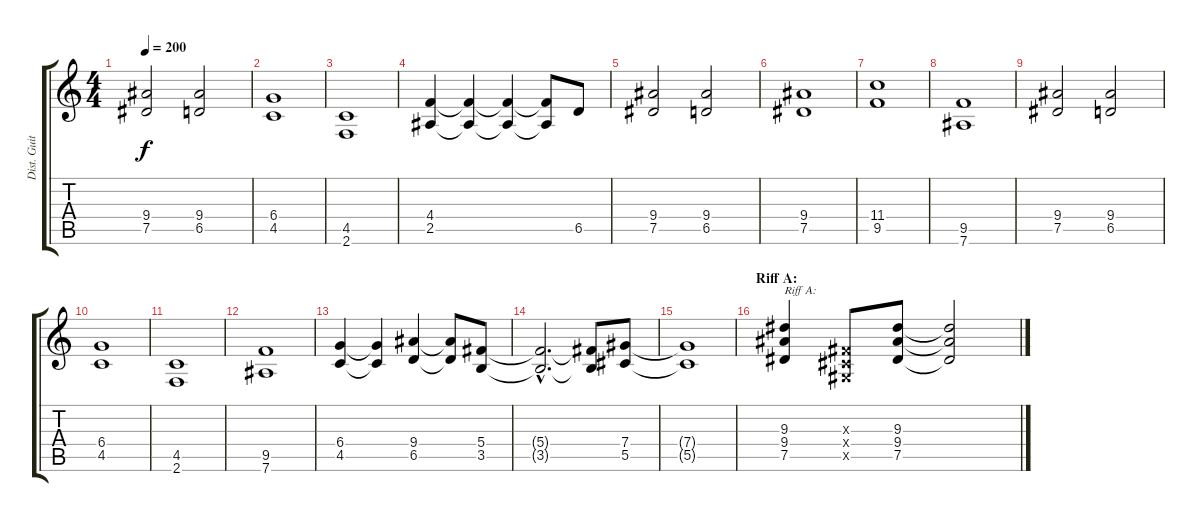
\track ("Dist. Guitar 2" "Dist. Guit") {instrument distortionguitar}
\staff {score tabs}
\tuning (Eb4 Bb3 Gb3 Db3 Ab2 Eb2) {hide}
\ts (4 4)
\tempo 200
\clef g2
\ks c
(9.4 7.5).2{dy f} (9.4 6.5).2 |
(6.4 4.5).1 |
(4.5 2.6).1 |
(4.4 2.5).4 (4.4{t} 2.5{t}).4 (4.4{t} 2.5{t}).4 (4.4{t} 2.5{t}).8 6.5.8 |
(9.4 7.5).2 (9.4 6.5).2 |
(9.4 7.5).1 |
(11.4 9.5).1 |
(9.5 7.6).1 |
(9.4 7.5).2 (9.4 6.5).2 |
(6.4 4.5).1 |
(4.5 2.6).1 |
(9.5 7.6).1 |
(6.4 4.5).4 (6.4{t} 4.5{t}).4 (9.4 6.5).4 (9.4{t} 6.5{t}).8 (5.4 3.5).8 |
(5.4{hac t} 3.5{hac t}).2{d} (5.4{t} 3.5{t}).8 (7.4 5.5).8 |
(7.4{t} 5.5{t}).1 |
\section ("" "Riff A:")
(9.3 9.4 7.5).4{txt "Riff A:"} (0.3{x} 0.4{x} 0.5{x}).8 (9.3 9.4 7.5).8 (9.3{t} 9.4{t} 7.5{t}).2
